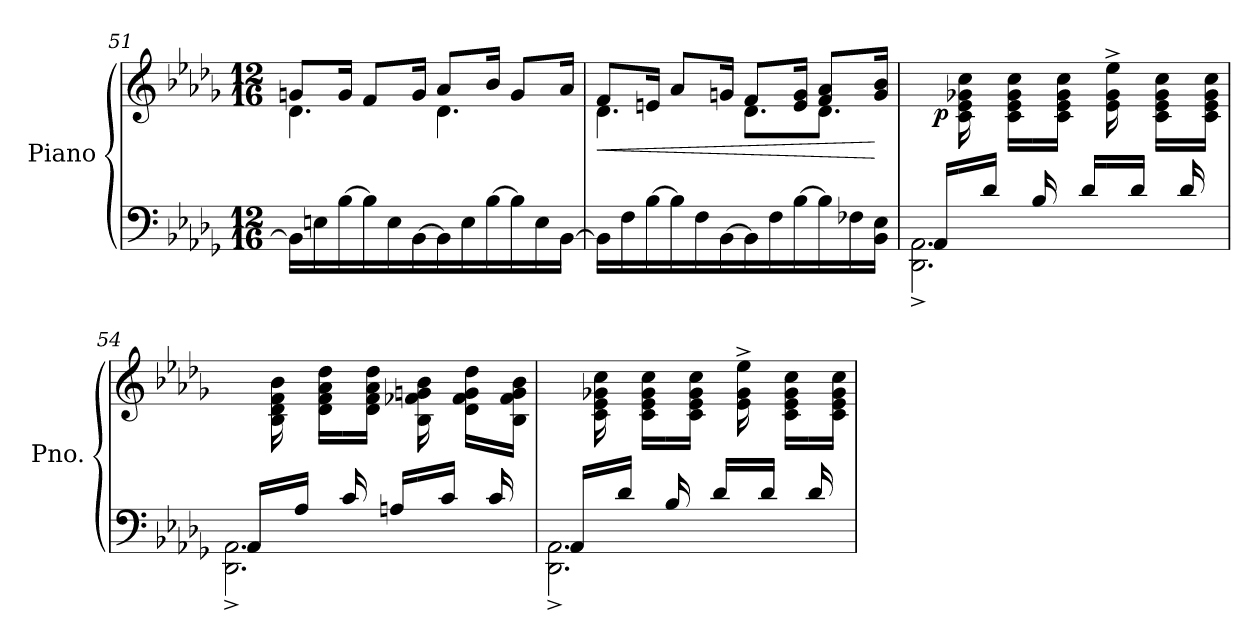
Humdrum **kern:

**kern	**kern	**dynam
*part1	*part1	*part1
*staff2	*staff1	*staff1/2
*I"Piano	*	*
*I'Pno.	*	*
*clefF4	*clefG2	*
*k[b-e-a-d-g-]	*k[b-e-a-d-g-]	*
*M12/16	*M12/16	*
=51	=51	=51
*	*^	*
16BB-\LL]	8gn/L	4.d-\	.
16En\	.	.	.
[16B-\	16g/Jk	.	.
16B-\]	8f/L	.	.
16E\	.	.	.
[16BB-\	16g/Jk	.	.
16BB-\]	8a-/L	4.d-\	.
16E\	.	.	.
[16B-\	16b-/Jk	.	.
16B-\]	8g/L	.	.
16E\	.	.	.
[16BB-\JJ	16a-/Jk	.	.
=52	=52	=52	=52
!	!	!	!LO:HP:b
16BB-\LL]	8f/L	4.d-\	<
16F\	.	.	.
[16B-\	16en/Jk	.	.
16B-\]	8a-/L	.	.
16F\	.	.	.
[16BB-\	16gn/Jk	.	.
16BB-\]	8f/L	8.d-\L	.
16F\	.	.	.
[16B-\	16e/ 16g/Jk	.	.
16B-\]	8f/ 8a-/L	8.d-\J	.
16F-X\	.	.	.
16BB-\ 16E-\JJ	16g/ 16b-/Jk	.	[
*	*v	*v	*
!!LO:LB:g=z
=53	=53	=53
*^	*	*
!	!	!	!LO:DY:b
16AA-/LL	2.DD-\^ 2.AA-\^	16ryy	p
16ryy	.	16c\ 16e-\ 16g-X\ 16cc\	.
16d-/JJ	.	16ryy	.
16ryy	.	16c\ 16e-\ 16g-\ 16cc\LL	.
16B-/	.	16ryy	.
16ryy	.	16c\ 16e-\ 16g-\ 16cc\JJ	.
16d-/LL	.	16ryy	.
16ryy	.	16e-\^ 16g-\^ 16ee-\^	.
16d-/JJ	.	16ryy	.
16ryy	.	16c\ 16e-\ 16g-\ 16cc\LL	.
16d-/	.	16ryy	.
16ryy	.	16c\ 16e-\ 16g-\ 16cc\JJ	.
=54	=54	=54	=54
16AA-/LL	2.DD-\^ 2.AA-\^	16ryy	.
16ryy	.	16B-\ 16d-\ 16f\ 16b-\	.
16A-/JJ	.	16ryy	.
16ryy	.	16d-\ 16f\ 16a-\ 16dd-\LL	.
16c/	.	16ryy	.
16ryy	.	16d-\ 16f\ 16a-\ 16dd-\JJ	.
16An/LL	.	16ryy	.
16ryy	.	16B-\ 16f-X\ 16gn\ 16b-\	.
16c/JJ	.	16ryy	.
16ryy	.	16d-\ 16f-\ 16g\ 16dd-\LL	.
16c/	.	16ryy	.
16ryy	.	16B-\ 16f-\ 16g\ 16b-\JJ	.
=55	=55	=55	=55
16AA-/LL	2.DD-\^ 2.AA-\^	16ryy	.
16ryy	.	16c\ 16e-\ 16g-X\ 16cc\	.
16d-/JJ	.	16ryy	.
16ryy	.	16c\ 16e-\ 16g-\ 16cc\LL	.
16B-/	.	16ryy	.
16ryy	.	16c\ 16e-\ 16g-\ 16cc\JJ	.
16d-/LL	.	16ryy	.
16ryy	.	16e-\^ 16g-\^ 16ee-\^	.
16d-/JJ	.	16ryy	.
16ryy	.	16c\ 16e-\ 16g-\ 16cc\LL	.
16d-/	.	16ryy	.
16ryy	.	16c\ 16e-\ 16g-\ 16cc\JJ	.
*v	*v	*	*
=	=	=
*-	*-	*-
